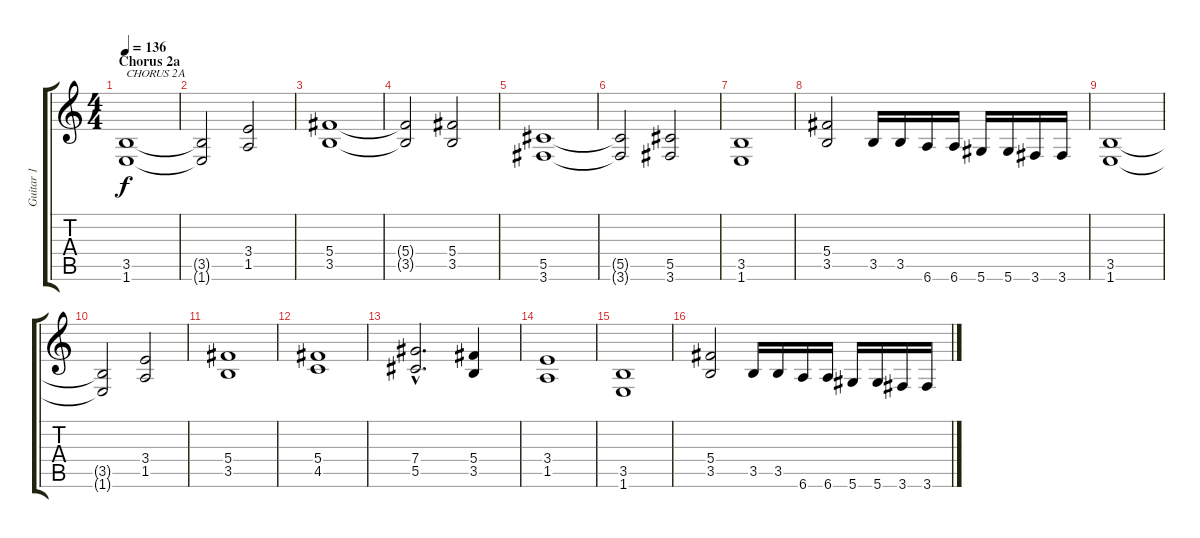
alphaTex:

\track ("Guitar 1" "Guitar 1") {instrument distortionguitar}
\staff {score tabs}
\tuning (Eb4 Bb3 Gb3 Db3 Ab2 Eb2) {hide}
\ts (4 4)
\section ("" "Chorus 2a")
\tempo 136
\clef g2
\ks c
(3.5 1.6).1{txt "CHORUS 2A" dy f} |
(3.5{t} 1.6{t}).2 (3.4 1.5).2 |
(5.4 3.5).1 |
(5.4{t} 3.5{t}).2 (5.4 3.5).2 |
(5.5 3.6).1 |
(5.5{t} 3.6{t}).2 (5.5 3.6).2 |
(3.5 1.6).1 |
(5.4 3.5).2 3.5.16 3.5.16 6.6.16 6.6.16 5.6.16 5.6.16 3.6.16 3.6.16 |
(3.5 1.6).1 |
(3.5{t} 1.6{t}).2 (3.4 1.5).2 |
(5.4 3.5).1 |
(5.4 4.5).1 |
(7.4{hac} 5.5{hac}).2{d} (5.4 3.5).4 |
(3.4 1.5).1 |
(3.5 1.6).1 |
(5.4 3.5).2 3.5.16 3.5.16 6.6.16 6.6.16 5.6.16 5.6.16 3.6.16 3.6.16
